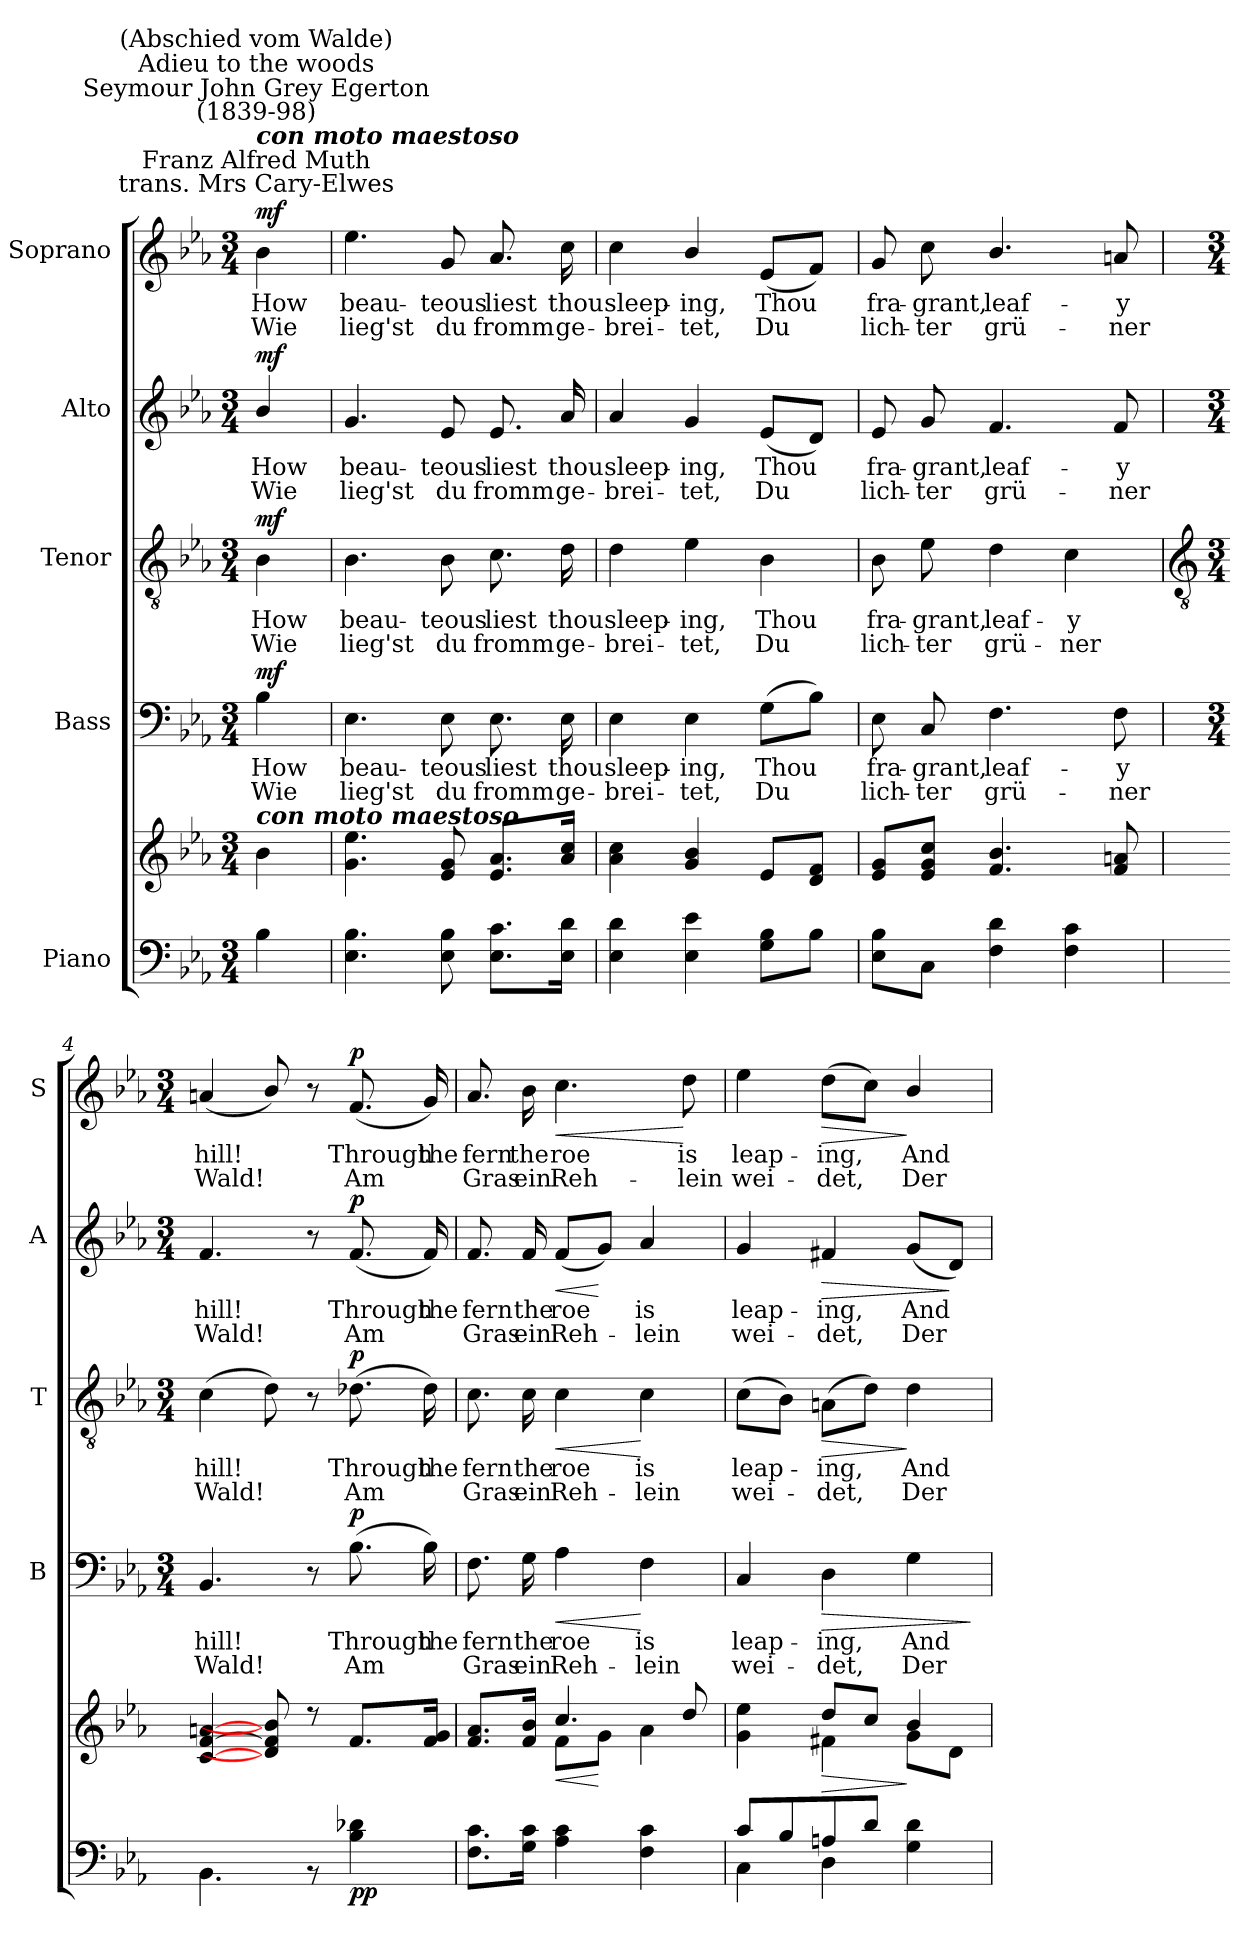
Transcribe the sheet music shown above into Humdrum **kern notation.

**kern	**kern	**dynam	**kern	**text	**text	**dynam	**kern	**text	**text	**dynam	**kern	**text	**text	**dynam	**kern	**text	**text	**dynam
*part5	*part5	*part5	*part4	*part4	*part4	*part4	*part3	*part3	*part3	*part3	*part2	*part2	*part2	*part2	*part1	*part1	*part1	*part1
*staff6	*staff5	*staff5/6	*staff4	*staff4	*staff4	*staff4	*staff3	*staff3	*staff3	*staff3	*staff2	*staff2	*staff2	*staff2	*staff1	*staff1	*staff1	*staff1
*I"Piano	*	*	*I"Bass	*	*	*	*I"Tenor	*	*	*	*I"Alto	*	*	*	*I"Soprano	*	*	*
*	*	*	*I'B	*	*	*	*I'T	*	*	*	*I'A	*	*	*	*I'S	*	*	*
*clefF4	*clefG2	*	*clefF4	*	*	*	*clefGv2	*	*	*	*clefG2	*	*	*	*clefG2	*	*	*
*k[b-e-a-]	*k[b-e-a-]	*	*k[b-e-a-]	*	*	*	*k[b-e-a-]	*	*	*	*k[b-e-a-]	*	*	*	*k[b-e-a-]	*	*	*
*E-:	*E-:	*	*E-:	*	*	*	*E-:	*	*	*	*E-:	*	*	*	*E-:	*	*	*
*M3/4	*M3/4	*	*M3/4	*	*	*	*M3/4	*	*	*	*M3/4	*	*	*	*M3/4	*	*	*
*MM80	*MM80	*	*MM80	*	*	*	*MM80	*	*	*	*MM80	*	*	*	*MM80	*	*	*
=	=	=	=	=	=	=	=	=	=	=	=	=	=	=	=	=	=	=
!	!	!	!	!	!	!	!	!	!	!	!	!	!	!	!LO:TX:a:cj:t=Franz Alfred Muth\ntrans. Mrs Cary-Elwes	!	!	!
!	!	!	!	!	!	!	!	!	!	!	!	!	!	!	!LO:TX:a:Bi:t=con moto maestoso	!	!	!
!	!	!	!	!	!	!	!	!	!	!	!	!	!	!	!LO:TX:a:cj:t=Seymour John Grey Egerton\n(1839-98)	!	!	!
!	!	!	!	!	!	!	!	!	!	!	!	!	!	!	!LO:TX:a:cj:t=Adieu to the woods	!	!	!
!	!	!	!	!	!	!	!	!	!	!	!	!	!	!	!LO:TX:a:cj:t=(Abschied vom Walde)	!	!	!
!	!LO:TX:a:Bi:t=con moto maestoso	!	!	!	!	!	!	!	!	!	!	!	!	!	!	!	!	!
!	!	!LO:DY:b=2	!	!LO:LY:b	!LO:LY:b	!	!	!LO:LY:b	!LO:LY:b	!	!	!LO:LY:b	!LO:LY:b	!	!	!LO:LY:b	!LO:LY:b	!
!	!	!LO:DY:n=1:b	!	!	!	!LO:DY:b	!	!	!	!LO:DY:b	!	!	!	!LO:DY:b	!	!	!	!LO:DY:b
4B-\	4b-\	mf mf	4B-	How	Wie	mf	4B-	How	Wie	mf	4b-/	How	Wie	mf	4b-	How	Wie	mf
=1	=1	=1	=1	=1	=1	=1	=1	=1	=1	=1	=1	=1	=1	=1	=1	=1	=1	=1
!	!	!	!	!LO:LY:b	!LO:LY:b	!	!	!LO:LY:b	!LO:LY:b	!	!	!LO:LY:b	!LO:LY:b	!	!	!LO:LY:b	!LO:LY:b	!
4.E- 4.B-	4.g 4.ee-	.	4.E-	beau-	-lieg'st	.	4.B-	beau-	-lieg'st	.	4.g	beau-	-lieg'st	.	4.ee-	beau-	-lieg'st	.
!	!	!	!	!LO:LY:b	!LO:LY:b	!	!	!LO:LY:b	!LO:LY:b	!	!	!LO:LY:b	!LO:LY:b	!	!	!LO:LY:b	!LO:LY:b	!
8E- 8B-	8e- 8g	.	8E-	teous	du	.	8B-	teous	du	.	8e-	teous	du	.	8g	teous	du	.
!	!	!	!	!LO:LY:b	!LO:LY:b	!	!	!LO:LY:b	!LO:LY:b	!	!	!LO:LY:b	!LO:LY:b	!	!	!LO:LY:b	!LO:LY:b	!
8.E- 8.cL	8.e- 8.a-L	.	8.E-	liest	fromm	.	8.c	liest	fromm	.	8.e-	liest	fromm	.	8.a-	liest	fromm	.
!	!	!	!	!LO:LY:b	!LO:LY:b	!	!	!LO:LY:b	!LO:LY:b	!	!	!LO:LY:b	!LO:LY:b	!	!	!LO:LY:b	!LO:LY:b	!
16E- 16dJ	16a- 16ccJ	.	16E-	thou	ge-	.	16d	thou	ge-	.	16a-	thou	ge-	.	16cc	thou	ge-	.
=2	=2	=2	=2	=2	=2	=2	=2	=2	=2	=2	=2	=2	=2	=2	=2	=2	=2	=2
!	!	!	!	!LO:LY:b	!LO:LY:b	!	!	!LO:LY:b	!LO:LY:b	!	!	!LO:LY:b	!LO:LY:b	!	!	!LO:LY:b	!LO:LY:b	!
4E- 4d	4a- 4cc	.	4E-	-sleep-	-brei-	.	4d	-sleep-	-brei-	.	4a-	-sleep-	-brei-	.	4cc	-sleep-	-brei-	.
!	!	!	!	!LO:LY:b	!LO:LY:b	!	!	!LO:LY:b	!LO:LY:b	!	!	!LO:LY:b	!LO:LY:b	!	!	!LO:LY:b	!LO:LY:b	!
4E- 4e-	4g/ 4b-/	.	4E-	-ing,	tet,	.	4e-	-ing,	tet,	.	4g	-ing,	tet,	.	4b-/	-ing,	tet,	.
!	!	!	!	!LO:LY:b	!LO:LY:b	!	!	!LO:LY:b	!LO:LY:b	!	!	!LO:LY:b	!LO:LY:b	!	!	!LO:LY:b	!LO:LY:b	!
8G 8B-L	8e-L	.	(>8GL	Thou	Du	.	4B-	Thou	Du	.	(<8e-L	Thou	Du	.	(<8e-L	Thou	Du	.
8B-J	8d 8fJ	.	8B-J)	.	.	.	.	.	.	.	8dJ)	.	.	.	8fJ)	.	.	.
=3	=3	=3	=3	=3	=3	=3	=3	=3	=3	=3	=3	=3	=3	=3	=3	=3	=3	=3
!	!	!	!	!LO:LY:b	!LO:LY:b	!	!	!LO:LY:b	!LO:LY:b	!	!	!LO:LY:b	!LO:LY:b	!	!	!LO:LY:b	!LO:LY:b	!
8E- 8B-L	8e- 8gL	.	8E-	fra-	-lich-	.	8B-	fra-	-lich-	.	8e-	fra-	-lich-	.	8g	fra-	-lich-	.
!	!	!	!	!LO:LY:b	!LO:LY:b	!	!	!LO:LY:b	!LO:LY:b	!	!	!LO:LY:b	!LO:LY:b	!	!	!LO:LY:b	!LO:LY:b	!
8CJ	8e- 8g 8ccJ	.	8C	-grant,	ter	.	8e-	-grant,	ter	.	8g	-grant,	ter	.	8cc	-grant,	ter	.
!	!	!	!	!LO:LY:b	!LO:LY:b	!	!	!LO:LY:b	!LO:LY:b	!	!	!LO:LY:b	!LO:LY:b	!	!	!LO:LY:b	!LO:LY:b	!
4F 4d	4.f/ 4.b-/	.	4.F	leaf-	-grü-	.	4d	leaf-	-grü-	.	4.f	leaf-	-grü-	.	4.b-/	leaf-	-grü-	.
!	!	!	!	!	!	!	!	!LO:LY:b	!LO:LY:b	!	!	!	!	!	!	!	!	!
4F 4c	.	.	.	.	.	.	4c	-y	ner	.	.	.	.	.	.	.	.	.
!	!	!	!	!LO:LY:b	!LO:LY:b	!	!	!	!	!	!	!LO:LY:b	!LO:LY:b	!	!	!LO:LY:b	!LO:LY:b	!
.	8f 8an	.	8F	-y	ner	.	.	.	.	.	8f	-y	ner	.	8an	-y	ner	.
!!LO:LB:g=z
=4	=4	=4	=4	=4	=4	=4	=4	=4	=4	=4	=4	=4	=4	=4	=4	=4	=4	=4
*	*	*	*	*	*	*	*clefGv2	*	*	*	*	*	*	*	*	*	*	*
*	*	*	*M3/4	*	*	*	*M3/4	*	*	*	*M3/4	*	*	*	*M3/4	*	*	*
*^	*^	*	*	*	*	*	*	*	*	*	*	*	*	*	*	*	*	*
!	!	!	!LO:N:vis=1	!	!	!LO:LY:b	!LO:LY:b	!	!	!LO:LY:b	!LO:LY:b	!	!	!LO:LY:b	!LO:LY:b	!	!	!LO:LY:b	!LO:LY:b	!
2.ryy	4.BB-	[4c/ [4f/ [4an/	2.ryy	.	4.BB-	hill!	Wald!	.	(>4c	hill!	Wald!	.	4.f	hill!	Wald!	.	(<4an	hill!	Wald!	.
.	.	8d/] 8f/] 8b-/]	.	.	.	.	.	.	8d)	.	.	.	.	.	.	.	8b-/)	.	.	.
.	8r	8r	.	.	8r	.	.	.	8r	.	.	.	8r	.	.	.	8r	.	.	.
!	!	!	!	!LO:DY:b=2	!	!LO:LY:b	!LO:LY:b	!	!	!LO:LY:b	!LO:LY:b	!	!	!LO:LY:b	!LO:LY:b	!	!	!LO:LY:b	!LO:LY:b	!
!	!	!	!	!LO:DY:n=1:b	!	!	!	!LO:DY:b	!	!	!	!LO:DY:b	!	!	!	!LO:DY:b	!	!	!	!LO:DY:b
.	4B- 4d-X	8.f/L	.	p p	(>8.B-	Through	Am	p	(>8.d-X	Through	Am	p	(<8.f	Through	Am	p	(<8.f	Through	Am	p
!	!	!	!	!	!	!LO:LY:b	!	!	!	!LO:LY:b	!	!	!	!LO:LY:b	!	!	!	!LO:LY:b	!	!
.	.	16f/ 16g/J	.	.	16B-)	the	.	.	16d-)	the	.	.	16f)	the	.	.	16g)	the	.	.
=5	=5	=5	=5	=5	=5	=5	=5	=5	=5	=5	=5	=5	=5	=5	=5	=5	=5	=5	=5	=5
!	!	!	!	!	!	!LO:LY:b	!LO:LY:b	!	!	!LO:LY:b	!LO:LY:b	!	!	!LO:LY:b	!LO:LY:b	!	!	!LO:LY:b	!LO:LY:b	!
2.ryy	8.F 8.cL	8.f/ 8.a-/L	4ryy	.	8.F	fern	Gras	.	8.c	fern	Gras	.	8.f	fern	Gras	.	8.a-	fern	Gras	.
!	!	!	!	!	!	!LO:LY:b	!LO:LY:b	!	!	!LO:LY:b	!LO:LY:b	!	!	!LO:LY:b	!LO:LY:b	!	!	!LO:LY:b	!LO:LY:b	!
.	16G 16cJ	16f/ 16b-/J	.	.	16G	the	ein	.	16c	the	ein	.	16f	the	ein	.	16b-	the	ein	.
!	!	!	!	!LO:HP:b	!	!	!	!	!	!	!	!	!	!	!	!	!	!	!	!
!	!	!	!	!LO:HP:n=1:b	!	!LO:LY:b	!LO:LY:b	!LO:HP:b	!	!LO:LY:b	!LO:LY:b	!LO:HP:b	!	!LO:LY:b	!LO:LY:b	!LO:HP:b	!	!LO:LY:b	!LO:LY:b	!LO:HP:b
.	4A- 4c	4.cc/	8f\L	< <	4A-	roe	Reh-	<	4c	roe	Reh-	<	(<8fL	roe	Reh-	<	4.cc	roe	Reh-	<
.	.	.	8g\J	[	.	.	.	.	.	.	.	.	8gJ)	.	.	[	.	.	.	.
!	!	!	!	!	!	!LO:LY:b	!LO:LY:b	!	!	!LO:LY:b	!LO:LY:b	!	!	!LO:LY:b	!LO:LY:b	!	!	!	!	!
.	4F 4c	.	4a-\	.	4F	-is	lein	[	4c	-is	lein	[	4a-	is	lein	.	.	.	.	.
!	!	!	!	!	!	!	!	!	!	!	!	!	!	!	!	!	!	!LO:LY:b	!LO:LY:b	!
.	.	8dd/	.	[	.	.	.	.	.	.	.	.	.	.	.	.	8dd	-is	lein	[
=6	=6	=6	=6	=6	=6	=6	=6	=6	=6	=6	=6	=6	=6	=6	=6	=6	=6	=6	=6	=6
!	!	!	!	!	!	!LO:LY:b	!LO:LY:b	!	!	!LO:LY:b	!LO:LY:b	!	!	!LO:LY:b	!LO:LY:b	!	!	!LO:LY:b	!LO:LY:b	!
8c/L	4C\	4g\ 4ee-\	4ryy	.	4C	leap-	-wei-	.	(>8cL	leap-	wei-	.	4g	leap-	-wei-	.	4ee-	leap-	-wei-	.
8B-/	.	.	.	.	.	.	.	.	8B-J)	.	.	.	.	.	.	.	.	.	.	.
!	!	!	!	!LO:HP:b	!	!	!	!	!	!	!	!	!	!	!	!	!	!	!	!
!	!	!	!	!LO:HP:n=1:b	!	!LO:LY:b	!LO:LY:b	!LO:HP:b	!	!LO:LY:b	!LO:LY:b	!LO:HP:b	!	!LO:LY:b	!LO:LY:b	!LO:HP:b	!	!LO:LY:b	!LO:LY:b	!LO:HP:b
8An/	4D	8dd/L	4f#X\	> >	4D	-ing,	det,	>	(>8AnL	ing,	det,	>	4f#X	-ing,	det,	>	(>8ddL	-ing,	det,	>
8d/J	.	8cc/J	.	.	.	.	.	.	8dJ)	.	.	.	.	.	.	.	8ccJ)	.	.	.
!	!	!	!	!	!	!LO:LY:b	!LO:LY:b	!	!	!LO:LY:b	!LO:LY:b	!	!	!LO:LY:b	!LO:LY:b	!	!	!LO:LY:b	!LO:LY:b	!
4ryy	4G 4d	4b-/	8g\L	]	4G	And	Der	.	4d	And	Der	]	(<8gL	And	Der	.	4b-/	And	Der	]
.	.	.	8d\J	]	.	.	.	.	.	.	.	.	8dJ)	.	.	]	.	.	.	.
*v	*v	*	*	*	*	*	*	*	*	*	*	*	*	*	*	*	*	*	*	*
*	*v	*v	*	*	*	*	*	*	*	*	*	*	*	*	*	*	*	*	*
.	.	.	.	.	.	]	.	.	.	.	.	.	.	.	.	.	.	.
=	=	=	=	=	=	=	=	=	=	=	=	=	=	=	=	=	=	=
*-	*-	*-	*-	*-	*-	*-	*-	*-	*-	*-	*-	*-	*-	*-	*-	*-	*-	*-
